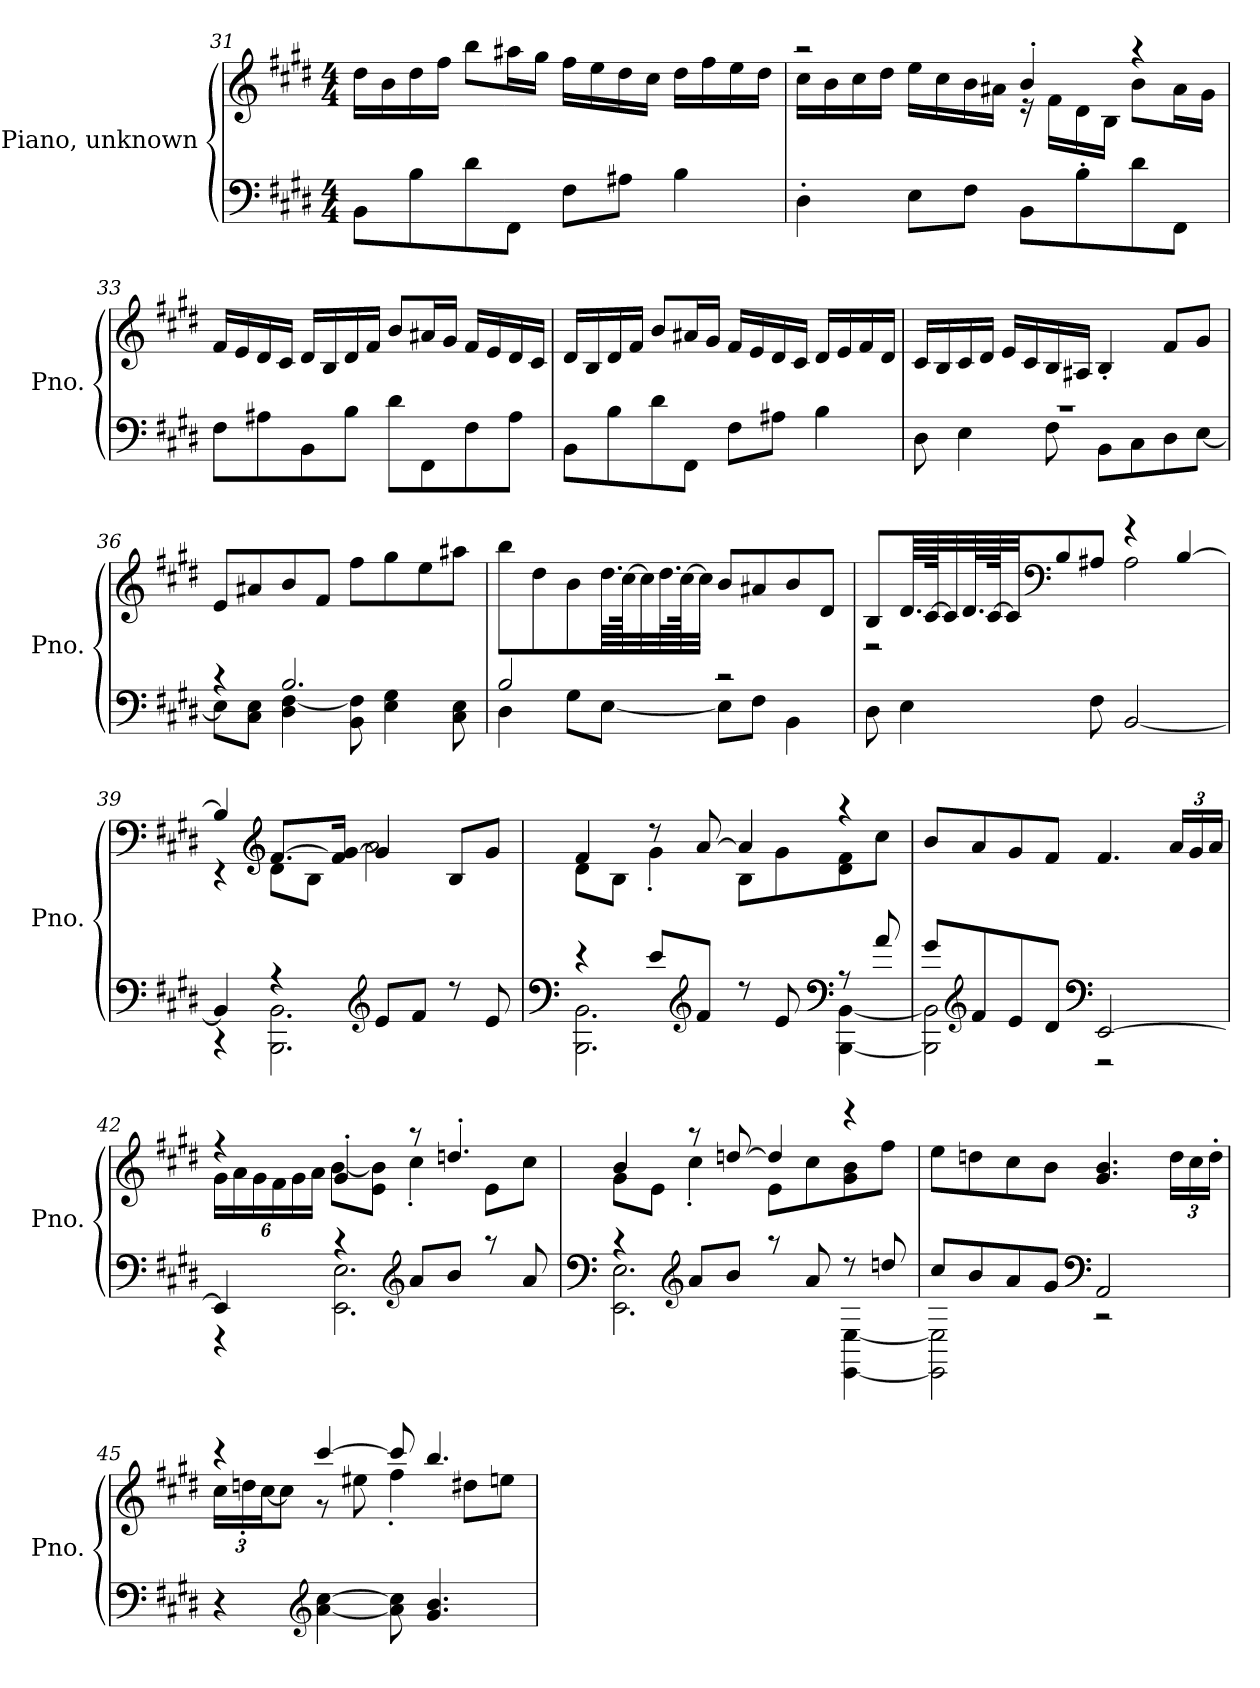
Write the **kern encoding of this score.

**kern	**kern
*part1	*part1
*staff2	*staff1
*I"Piano, unknown	*
*I'Pno.	*
!!LO:LB:g=z
*clefF4	*clefG2
*k[f#c#g#d#]	*k[f#c#g#d#]
*M4/4	*M4/4
=31	=31
8BB\L	16dd#\LL
.	16b\
8B\	16dd#\
.	16ff#\JJ
8d#\	8bb\L
8FF#\J	16aa#X\L
.	16gg#\JJ
8F#\L	16ff#\LL
.	16ee\
8A#X\J	16dd#\
.	16cc#\JJ
4B\	16dd#\LL
.	16ff#\
.	16ee\
.	16dd#\JJ
=32	=32
*	*^
4D#'\	2r	16cc#\LL
.	.	16b\
.	.	16cc#\
.	.	16dd#\JJ
8E\L	.	16ee\LL
.	.	16cc#\
8F#\J	.	16b\
.	.	16a#X\JJ
8BB\L	4b'/	16r
.	.	16f#\LL
8B'\	.	16d#\
.	.	16B\JJ
8d#\	4r	8b\L
8FF#\J	.	16a#\L
.	.	16g#\JJ
*	*v	*v
!!LO:LB:g=z
=33	=33
8F#\L	16f#/LL
.	16e/
8A#X\	16d#/
.	16c#/JJ
8BB\	16d#/LL
.	16B/
8B\J	16d#/
.	16f#/JJ
8d#\L	8b/L
8FF#\	16a#X/L
.	16g#/JJ
8F#\	16f#/LL
.	16e/
8A#\J	16d#/
.	16c#/JJ
=34	=34
8BB\L	16d#/LL
.	16B/
8B\	16d#/
.	16f#/JJ
8d#\	8b/L
8FF#\J	16a#X/L
.	16g#/JJ
8F#\L	16f#/LL
.	16e/
8A#X\J	16d#/
.	16c#/JJ
4B\	16d#/LL
.	16e/
.	16f#/
.	16d#/JJ
!!LO:PB:g=z
=35	=35
*^	*
1r	8D#\	16c#/LL
.	.	16B/
.	4E\	16c#/
.	.	16d#/JJ
.	.	16e/LL
.	.	16c#/
.	8F#\	16B/
.	.	16A#X/JJ
.	8BB\L	4B'/
.	8C#\	.
.	8D#\	8f#/L
.	[8E\J	8g#/J
=36	=36	=36
4r	8E\L]	8e/L
.	8C#\ 8E\J	8a#X/
2.B/	4D#\ [4F#\	8b/
.	.	8f#/J
.	8BB\ 8F#\]	8ff#\L
.	4E\ 4G#\	8gg#\
.	.	8ee\
.	8C#\ 8E\	8aa#X\J
=37	=37	=37
2B/	4D#\	8bb\L
.	.	8dd#\
.	8G#\L	8b\
.	[8E\J	64.dd#\LLL
.	.	[128cc#\JK
.	.	32cc#\]
.	.	64.dd#\L
.	.	[128cc#\JK
.	.	32cc#\JJJ]
2r	8E\L]	8b/L
.	8F#\J	8a#X/
.	4BB\	8b/
.	.	8d#/J
*v	*v	*
!!LO:LB:g=z
=38	=38
*	*^
8D#\	8B/L	2r
4E\	64.d#/LLL	.
.	[128c#/JK	.
.	32c#/]	.
.	64.d#/L	.
.	[128c#/JK	.
.	32c#/JJ]	.
*	*clefF4	*
.	8B/	.
8F#\	8A#X/J	.
[2BB/	4r	2A#\
.	[4B/	.
=39	=39	=39
*^	*	*
4BB/]	4r	4B/]	4r
*	*	*clefG2	*
4r	2.BBB\ 2.BB\	[8.f#/L	8d#\L
.	.	.	8B\J
.	.	16f#/] [16g#/Jk	.
*clefG2	*	*	*
8e/L	.	4g#/]	2a\
8f#/J	.	.	.
8r	.	8B/L	.
8e/	.	8g#/J	.
=40	=40	=40	=40
*clefF4	*	*	*
4r	2.BBB\ 2.BB\	4f#/	8d#\L
.	.	.	8B\J
8e/L	.	8r	4g#'\
*clefG2	*	*	*
8f#/J	.	[8a/	.
8r	.	4a/]	8B\L
8e/	.	.	8g#\
*clefF4	*	*	*
8r	[4BBB\ [4BB\	4r	8d#\ 8f#\
8a/	.	.	8cc#\J
*	*	*v	*v
!!LO:LB:g=z
=41	=41	=41
8g#/L	2BBB\] 2BB\]	8b/L
*clefG2	*	*
8f#/	.	8a/
8e/	.	8g#/
8d#/J	.	8f#/J
*clefF4	*	*
[2EE/	2r	4.f#/
*	*	*Xbrackettup
.	.	24a/LL
.	.	24g#/
.	.	24a/JJ
=42	=42	=42
*	*	*^
4EE/]	4r	4r	24g#\LL
.	.	.	24a\
.	.	.	24g#\
.	.	.	24f#\
.	.	.	24g#\
.	.	.	24a\JJ
4r	2.EE\ 2.E\	4g#'/	[8b\L
.	.	.	8e\ 8b\]J
*clefG2	*	*	*
8a/L	.	8r	4cc#'\
8b/J	.	4.ddn'/	.
8r	.	.	8e\L
8a/	.	.	8cc#\J
=43	=43	=43	=43
*clefF4	*	*	*
4r	2.EE\ 2.E\	4b/	8g#\L
.	.	.	8e\J
*clefG2	*	*	*
8a/L	.	8r	4cc#'\
8b/J	.	[8ddn/	.
8r	.	4dd/]	8e\L
8a/	.	.	8cc#\
8r	[4EE\ [4E\	4r	8g#\ 8b\
8ddn/	.	.	8ff#\J
*	*	*v	*v
!!LO:LB:g=z
=44	=44	=44
8cc#/L	2EE\] 2E\]	8ee\L
8b/	.	8ddn\
8a/	.	8cc#\
8g#/J	.	8b\J
*clefF4	*	*
2AA/	2r	4.g#/ 4.b/
.	.	24dd\LL
.	.	24cc#\
.	.	24dd'\JJ
*v	*v	*
=45	=45
*	*^
4r	4r	24cc#\LL
.	.	24ddn'\
.	.	[24cc#\J
.	.	8cc#\J]
*clefG2	*	*
[4a\ [4cc#\	[4ccc#/	8r
.	.	8ee#X\
8a\] 8cc#\]	8ccc#/]	4ff#'\
4.g#/ 4.b/	4.bb/	.
.	.	8dd#X\L
.	.	8een\J
*	*v	*v
=	=
*-	*-
